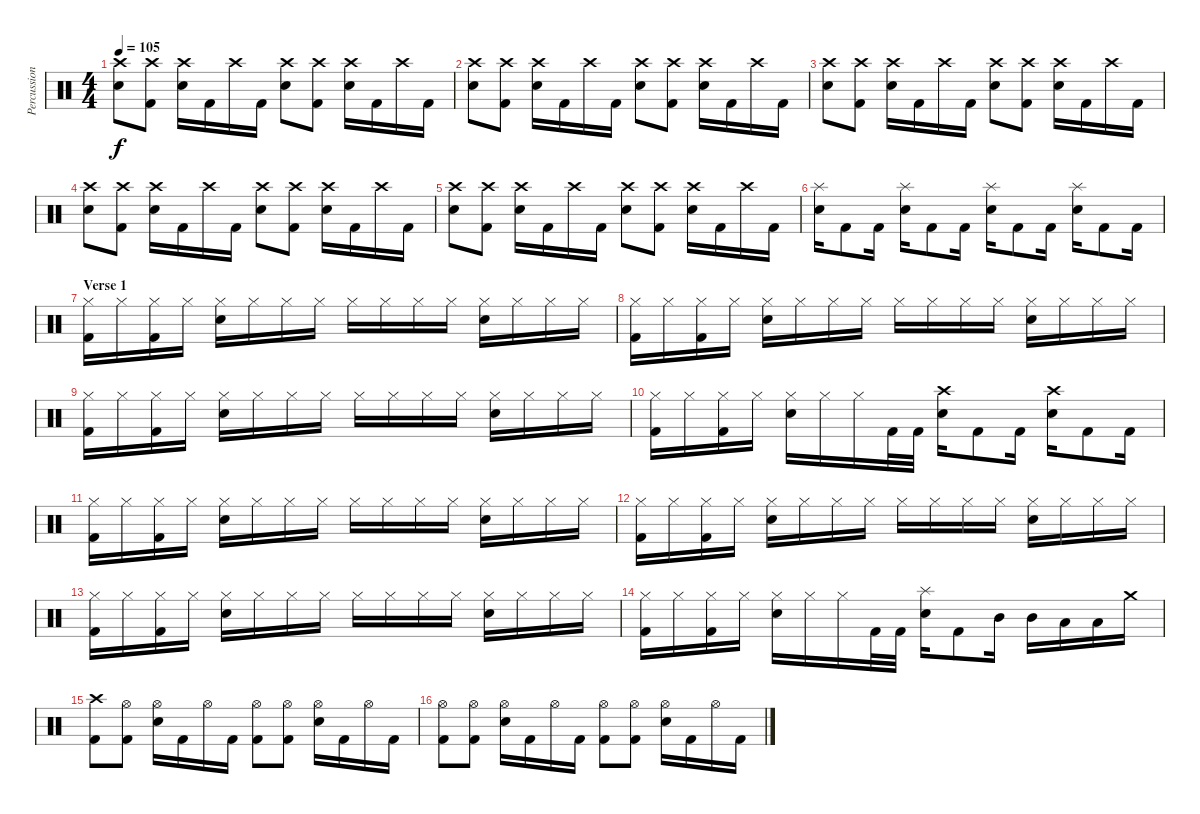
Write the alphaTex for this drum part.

\track ("Percussion" "Percussion") {instrument percussion}
\staff {score}
\articulation defaults
\ts (4 4)
\tempo 105
\clef neutral
\ks c
("Crash high (hit)" "Electric Snare (hit)").8{dy f} ("Crash high (hit)" "Kick (hit) 2").8 ("Crash high (hit)" "Electric Snare (hit)").16 "Kick (hit) 2".16 "Crash high (hit)".16 "Kick (hit) 2".16 ("Crash high (hit)" "Electric Snare (hit)").8 ("Crash high (hit)" "Kick (hit) 2").8 ("Crash high (hit)" "Electric Snare (hit)").16 "Kick (hit) 2".16 "Crash high (hit)".16 "Kick (hit) 2".16 |
("Crash high (hit)" "Electric Snare (hit)").8 ("Crash high (hit)" "Kick (hit) 2").8 ("Crash high (hit)" "Electric Snare (hit)").16 "Kick (hit) 2".16 "Crash high (hit)".16 "Kick (hit) 2".16 ("Crash high (hit)" "Electric Snare (hit)").8 ("Crash high (hit)" "Kick (hit) 2").8 ("Crash high (hit)" "Electric Snare (hit)").16 "Kick (hit) 2".16 "Crash high (hit)".16 "Kick (hit) 2".16 |
("Crash high (hit)" "Electric Snare (hit)").8 ("Crash high (hit)" "Kick (hit) 2").8 ("Crash high (hit)" "Electric Snare (hit)").16 "Kick (hit) 2".16 "Crash high (hit)".16 "Kick (hit) 2".16 ("Crash high (hit)" "Electric Snare (hit)").8 ("Crash high (hit)" "Kick (hit) 2").8 ("Crash high (hit)" "Electric Snare (hit)").16 "Kick (hit) 2".16 "Crash high (hit)".16 "Kick (hit) 2".16 |
("Crash high (hit)" "Electric Snare (hit)").8 ("Crash high (hit)" "Kick (hit) 2").8 ("Crash high (hit)" "Electric Snare (hit)").16 "Kick (hit) 2".16 "Crash high (hit)".16 "Kick (hit) 2".16 ("Crash high (hit)" "Electric Snare (hit)").8 ("Crash high (hit)" "Kick (hit) 2").8 ("Crash high (hit)" "Electric Snare (hit)").16 "Kick (hit) 2".16 "Crash high (hit)".16 "Kick (hit) 2".16 |
("Crash high (hit)" "Electric Snare (hit)").8 ("Crash high (hit)" "Kick (hit) 2").8 ("Crash high (hit)" "Electric Snare (hit)").16 "Kick (hit) 2".16 "Crash high (hit)".16 "Kick (hit) 2".16 ("Crash high (hit)" "Electric Snare (hit)").8 ("Crash high (hit)" "Kick (hit) 2").8 ("Crash high (hit)" "Electric Snare (hit)").16 "Kick (hit) 2".16 "Crash high (hit)".16 "Kick (hit) 2".16 |
("Splash (hit)" "Electric Snare (hit)").16 "Kick (hit) 2".8 "Kick (hit) 2".16 ("Splash (hit)" "Electric Snare (hit)").16 "Kick (hit) 2".8 "Kick (hit) 2".16 ("Splash (hit)" "Electric Snare (hit)").16 "Kick (hit) 2".8 "Kick (hit) 2".16 ("Splash (hit)" "Electric Snare (hit)").16 "Kick (hit) 2".8 "Kick (hit) 2".16 |
\section ("" "Verse 1")
("Hi-Hat (closed)" "Kick (hit) 2").16 "Hi-Hat (closed)".16 ("Hi-Hat (closed)" "Kick (hit) 2").16 "Hi-Hat (closed)".16 ("Hi-Hat (closed)" "Electric Snare (hit)").16 "Hi-Hat (closed)".16 "Hi-Hat (closed)".16 "Hi-Hat (closed)".16 "Hi-Hat (closed)".16 "Hi-Hat (closed)".16 "Hi-Hat (closed)".16 "Hi-Hat (closed)".16 ("Hi-Hat (closed)" "Electric Snare (hit)").16 "Hi-Hat (closed)".16 "Hi-Hat (closed)".16 "Hi-Hat (closed)".16 |
("Hi-Hat (closed)" "Kick (hit) 2").16 "Hi-Hat (closed)".16 ("Hi-Hat (closed)" "Kick (hit) 2").16 "Hi-Hat (closed)".16 ("Hi-Hat (closed)" "Electric Snare (hit)").16 "Hi-Hat (closed)".16 "Hi-Hat (closed)".16 "Hi-Hat (closed)".16 "Hi-Hat (closed)".16 "Hi-Hat (closed)".16 "Hi-Hat (closed)".16 "Hi-Hat (closed)".16 ("Hi-Hat (closed)" "Electric Snare (hit)").16 "Hi-Hat (closed)".16 "Hi-Hat (closed)".16 "Hi-Hat (closed)".16 |
("Hi-Hat (closed)" "Kick (hit) 2").16 "Hi-Hat (closed)".16 ("Hi-Hat (closed)" "Kick (hit) 2").16 "Hi-Hat (closed)".16 ("Hi-Hat (closed)" "Electric Snare (hit)").16 "Hi-Hat (closed)".16 "Hi-Hat (closed)".16 "Hi-Hat (closed)".16 "Hi-Hat (closed)".16 "Hi-Hat (closed)".16 "Hi-Hat (closed)".16 "Hi-Hat (closed)".16 ("Hi-Hat (closed)" "Electric Snare (hit)").16 "Hi-Hat (closed)".16 "Hi-Hat (closed)".16 "Hi-Hat (closed)".16 |
("Hi-Hat (closed)" "Kick (hit) 2").16 "Hi-Hat (closed)".16 ("Hi-Hat (closed)" "Kick (hit) 2").16 "Hi-Hat (closed)".16 ("Hi-Hat (closed)" "Electric Snare (hit)").16 "Hi-Hat (closed)".16 "Hi-Hat (closed)".16 "Kick (hit) 2".32 "Kick (hit) 2".32 ("Crash high (hit)" "Electric Snare (hit)").16 "Kick (hit) 2".8 "Kick (hit) 2".16 ("Crash high (hit)" "Electric Snare (hit)").16 "Kick (hit) 2".8 "Kick (hit) 2".16 |
("Hi-Hat (closed)" "Kick (hit) 2").16 "Hi-Hat (closed)".16 ("Hi-Hat (closed)" "Kick (hit) 2").16 "Hi-Hat (closed)".16 ("Hi-Hat (closed)" "Electric Snare (hit)").16 "Hi-Hat (closed)".16 "Hi-Hat (closed)".16 "Hi-Hat (closed)".16 "Hi-Hat (closed)".16 "Hi-Hat (closed)".16 "Hi-Hat (closed)".16 "Hi-Hat (closed)".16 ("Hi-Hat (closed)" "Electric Snare (hit)").16 "Hi-Hat (closed)".16 "Hi-Hat (closed)".16 "Hi-Hat (closed)".16 |
("Hi-Hat (closed)" "Kick (hit) 2").16 "Hi-Hat (closed)".16 ("Hi-Hat (closed)" "Kick (hit) 2").16 "Hi-Hat (closed)".16 ("Hi-Hat (closed)" "Electric Snare (hit)").16 "Hi-Hat (closed)".16 "Hi-Hat (closed)".16 "Hi-Hat (closed)".16 "Hi-Hat (closed)".16 "Hi-Hat (closed)".16 "Hi-Hat (closed)".16 "Hi-Hat (closed)".16 ("Hi-Hat (closed)" "Electric Snare (hit)").16 "Hi-Hat (closed)".16 "Hi-Hat (closed)".16 "Hi-Hat (closed)".16 |
("Hi-Hat (closed)" "Kick (hit) 2").16 "Hi-Hat (closed)".16 ("Hi-Hat (closed)" "Kick (hit) 2").16 "Hi-Hat (closed)".16 ("Hi-Hat (closed)" "Electric Snare (hit)").16 "Hi-Hat (closed)".16 "Hi-Hat (closed)".16 "Hi-Hat (closed)".16 "Hi-Hat (closed)".16 "Hi-Hat (closed)".16 "Hi-Hat (closed)".16 "Hi-Hat (closed)".16 ("Hi-Hat (closed)" "Electric Snare (hit)").16 "Hi-Hat (closed)".16 "Hi-Hat (closed)".16 "Hi-Hat (closed)".16 |
("Hi-Hat (closed)" "Kick (hit) 2").16 "Hi-Hat (closed)".16 ("Hi-Hat (closed)" "Kick (hit) 2").16 "Hi-Hat (closed)".16 ("Hi-Hat (closed)" "Electric Snare (hit)").16 "Hi-Hat (closed)".16 "Hi-Hat (closed)".16 "Kick (hit) 2".32 "Kick (hit) 2".32 ("Splash (hit)" "Electric Snare (hit)").16 "Kick (hit) 2".8 "Mid Tom (hit)".16 "Mid Tom (hit)".16 "Low Tom (hit)".16 "Low Tom (hit)".16 "Crash medium (hit)".16 |
("Crash high (hit)" "Kick (hit) 2").8 ("Hi-Hat (open)" "Kick (hit) 2").8 ("Hi-Hat (open)" "Electric Snare (hit)").16 "Kick (hit) 2".16 "Hi-Hat (open)".16 "Kick (hit) 2".16 ("Hi-Hat (open)" "Kick (hit) 2").8 ("Hi-Hat (open)" "Kick (hit) 2").8 ("Hi-Hat (open)" "Electric Snare (hit)").16 "Kick (hit) 2".16 "Hi-Hat (open)".16 "Kick (hit) 2".16 |
("Hi-Hat (open)" "Kick (hit) 2").8 ("Hi-Hat (open)" "Kick (hit) 2").8 ("Hi-Hat (open)" "Electric Snare (hit)").16 "Kick (hit) 2".16 "Hi-Hat (open)".16 "Kick (hit) 2".16 ("Hi-Hat (open)" "Kick (hit) 2").8 ("Hi-Hat (open)" "Kick (hit) 2").8 ("Hi-Hat (open)" "Electric Snare (hit)").16 "Kick (hit) 2".16 "Hi-Hat (open)".16 "Kick (hit) 2".16
